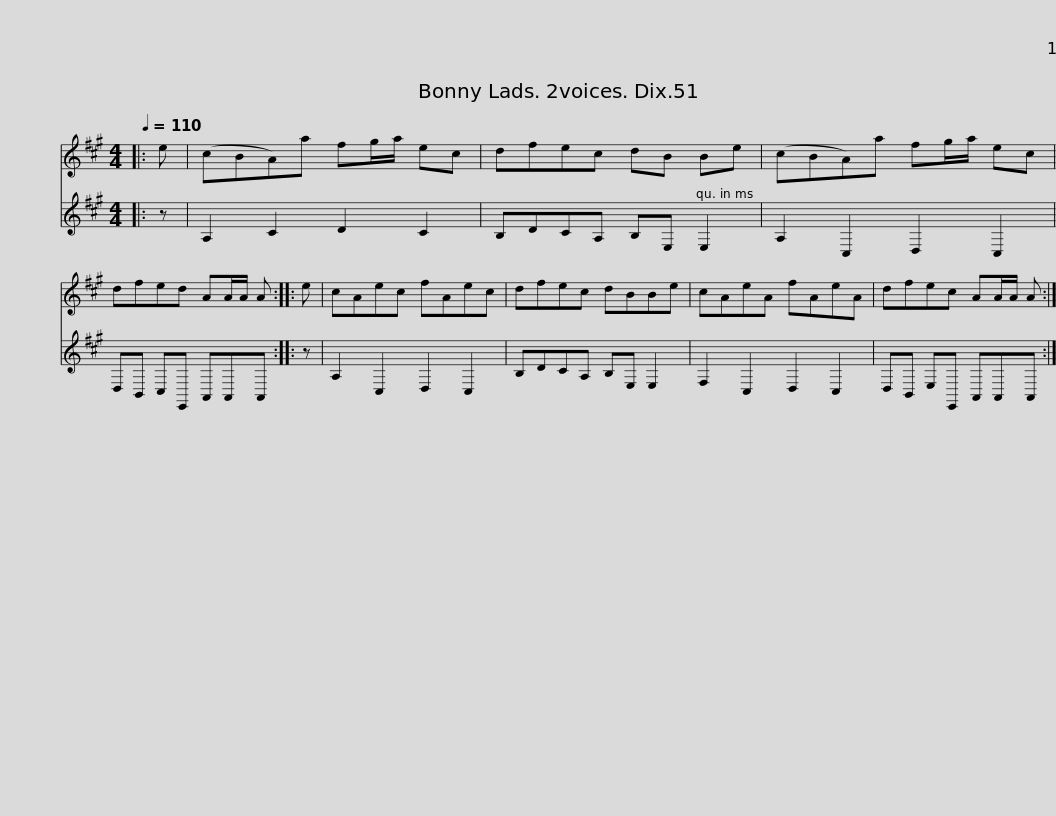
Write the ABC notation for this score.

X:1
%%score 1 2
L:1/8
Q:1/4=110
M:4/4
I:linebreak $
K:A
V:1 treble
V:2 treble
V:1
|: e | (cBA)a fg/a/ ec | dfec dB Be | (cBA)a fg/a/ ec | dfed AA/A/ A ::$ %5
 e | cAec fAec | dfec dBBe | cAeA fAeA | dfec AA/A/ A :| %10
V:2
|: z | A,2 C2 D2 C2 | B,DCA, B,E, E,2 | A,2 C,2 D,2 C,2 | D,B,, C,E,, A,,A,,A,, ::$ %5
 z | A,2 C,2 D,2 C,2 | B,DCA, B,E, E,2 | F,2 C,2 D,2 C,2 | D,B,, E,E,, A,,A,,A,, :| %10
